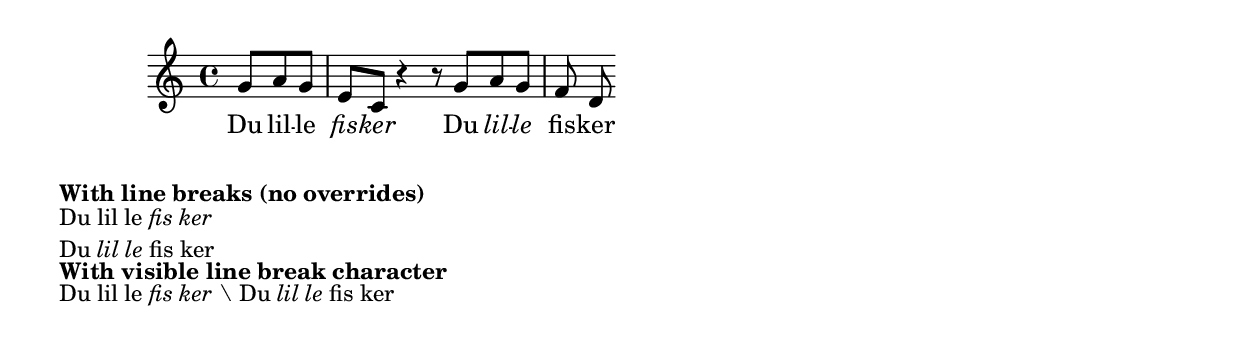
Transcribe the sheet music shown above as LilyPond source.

%% http://lsr.di.unimi.it/LSR/Item?id=744
%% see also http://lilypond.org/doc/v2.18/Documentation/snippets/vocal-music

#(define linebreakindicator "\\")

% \nl command that inserts the placeholder event into a lyrics
nl = #(make-music 'LineBreakEvent)

%% Function to extract strings from lyrics.
%  
#(define (lyrics->list lyrics)
"Return only syllables and hyphens from  @code{lyrics}."
         (if (ly:music? lyrics)
             (cond 
               ((eq? (ly:music-property lyrics 'name) 'LyricEvent) 
                (ly:music-property lyrics 'text))
               ((eq? (ly:music-property lyrics 'name) 'HyphenEvent) 
                (list "--"))
               ((eq? (ly:music-property lyrics 'name) 'LineBreakEvent)
                (list linebreakindicator))
               (else (let ((elt (ly:music-property lyrics 'element))
                       (elts (ly:music-property lyrics 'elements)))
                   (if (ly:music? elt)
                       (lyrics->list elt)
                       (if (null? elts)
                           '()
                           (map (lambda(x)
                                   (lyrics->list x))
                            elts)))))
                 )
             '()))

#(define (flatten-nonmarkup-list x)
  "Unnest list, but don't flatten markup constructs!"
  (cond ((null? x) '())
        ((not (pair? x)) (list x))
        (else (append (if (markup? (car x)) 
                          (list (car x)) 
                          (flatten-nonmarkup-list (car x)))
                      (flatten-nonmarkup-list (cdr x))))))

#(define (reduce-hyphens text) 
         (let eat ((wd (car text)) (wds (cdr text)))
                 (cond 
                   ((null? wds) (list wd))
                   ((and (equal? "--" (car wds)) (not (null? (cdr wds))))
                    (eat (markup #:concat (wd (cadr wds)))
                         (cddr wds)))
                   (else (cons (markup wd) (eat (car wds) (cdr wds)))))))

#(define (split-on predicate? l) 
        (let loop ((h '()) (r l))
                  (cond 
                    ((null? r)
                     (if (null? h) h (list (reverse h))))
                    ((predicate? (car r)) 
                     (if (null? h)
                         (loop h (cdr r))
                         (cons (reverse h) (loop '() (cdr r)))))
                    (else 
                      (loop (cons (car r) h) (cdr r))))))

#(define-markup-command (verse layout props lyrics) (ly:music?)
  "Verse command that marks up a column of \\nl-separated lines"
  (let* (

     (property (lambda (key default) 
                       (let ((a (assoc key (apply append props))))
                            (if (->bool a) (cdr a) default))))
     (display-nl (property 'display-nl #f))
     (make-line (property 'make-line make-justify-markup))
     
     (split-cond? (lambda (a) 
            (and (not display-nl)
                 (equal? a linebreakindicator))))
     (list-of-lines (map 
         (lambda (l) (make-line (reduce-hyphens l)))   
         (split-on split-cond? (flatten-nonmarkup-list (lyrics->list lyrics)))))
    )
    (interpret-markup layout props (make-column-markup list-of-lines)))
)
%%%%%%%%%%%%%%%%

test = \lyricmode{ 
  Du lil -- le \markup \italic fis -- \markup \italic ker \nl 
  Du \markup \italic lil -- \markup \italic le fis -- ker }

%{
<<
  \new Voice = "mel" \relative c'' { \partial 4. g8 a g e c r4 r8 g' a g | f d}
  \new Lyrics \lyricsto "mel" \test
>>
%}

\relative c'' { \partial 4. g8 a g e c r4 r8 g' a g | f d}
\addlyrics { \test }

\markup \line \bold { With line breaks (no overrides) }
\markup { \verse #test }
\markup \line \bold { With visible line break character }
\markup { \override #'(display-nl . #t) \verse #test }
%{ 
  To have left-aligned word-wrapping with 
  long lines, use 
  \markup { \override #`(make-line . ,make-wordwrap-markup) 
            \verse #words }
  (the default is make-justify-markup)
%}
